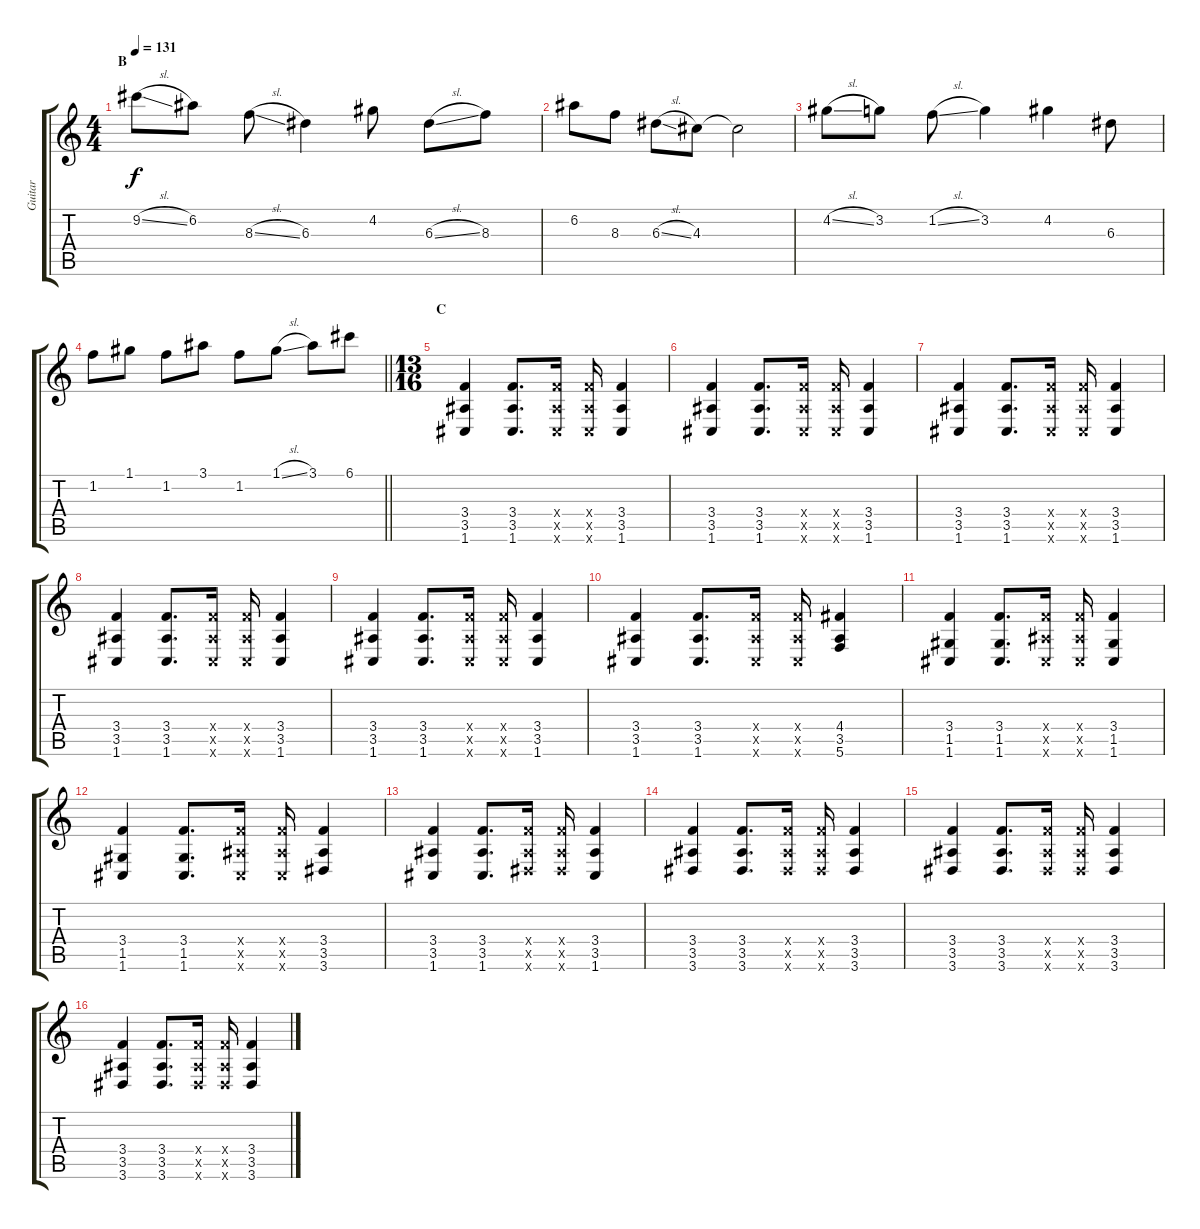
\track ("Guitar" "Guitar") {instrument distortionguitar}
\staff {score tabs}
\tuning (G4 E4 A3 D3 G2 C2) {hide}
\ts (4 4)
\section ("" "B")
\tempo 131
\clef g2
\ks c
9.2{sl}.8{dy f} 6.2.8 8.3{sl}.8 6.3.4 4.2.8 6.3{sl}.8 8.3.8 |
6.2.8 8.3.8 6.3{sl}.8 4.3.8 4.3{t}.2 |
4.2{sl}.8 3.2.8 1.2{sl}.8 3.2.4 4.2.4 6.3.8 |
\barLineRight lightlight
1.2.8 1.1.8 1.2.8 3.1.8 1.2.8 1.1{sl}.8 3.1.8 6.1.8 |
\ts (13 16)
\section ("" "C")
(3.4 3.5 1.6).4 (3.4 3.5 1.6).8{d} (3.4{x} 3.5{x} 1.6{x}).16 (3.4{x} 3.5{x} 1.6{x}).16 (3.4 3.5 1.6).4 |
(3.4 3.5 1.6).4 (3.4 3.5 1.6).8{d} (3.4{x} 3.5{x} 1.6{x}).16 (3.4{x} 3.5{x} 1.6{x}).16 (3.4 3.5 1.6).4 |
(3.4 3.5 1.6).4 (3.4 3.5 1.6).8{d} (3.4{x} 3.5{x} 1.6{x}).16 (3.4{x} 3.5{x} 1.6{x}).16 (3.4 3.5 1.6).4 |
(3.4 3.5 1.6).4 (3.4 3.5 1.6).8{d} (3.4{x} 3.5{x} 1.6{x}).16 (3.4{x} 3.5{x} 1.6{x}).16 (3.4 3.5 1.6).4 |
(3.4 3.5 1.6).4 (3.4 3.5 1.6).8{d} (3.4{x} 3.5{x} 1.6{x}).16 (3.4{x} 3.5{x} 1.6{x}).16 (3.4 3.5 1.6).4 |
(3.4 3.5 1.6).4 (3.4 3.5 1.6).8{d} (3.4{x} 3.5{x} 1.6{x}).16 (3.4{x} 3.5{x} 1.6{x}).16 (4.4 3.5 5.6).4 |
(3.4 1.5 1.6).4 (3.4 1.5 1.6).8{d} (3.4{x} 3.5{x} 1.6{x}).16 (3.4{x} 3.5{x} 1.6{x}).16 (3.4 1.5 1.6).4 |
(3.4 1.5 1.6).4 (3.4 1.5 1.6).8{d} (3.4{x} 3.5{x} 1.6{x}).16 (3.4{x} 3.5{x} 1.6{x}).16 (3.4 3.5 3.6).4 |
(3.4 3.5 1.6).4 (3.4 3.5 1.6).8{d} (3.4{x} 3.5{x} 3.6{x}).16 (3.4{x} 3.5{x} 3.6{x}).16 (3.4 3.5 1.6).4 |
(3.4 3.5 3.6).4 (3.4 3.5 3.6).8{d} (3.4{x} 3.5{x} 3.6{x}).16 (3.4{x} 3.5{x} 3.6{x}).16 (3.4 3.5 3.6).4 |
(3.4 3.5 3.6).4 (3.4 3.5 3.6).8{d} (3.4{x} 3.5{x} 3.6{x}).16 (3.4{x} 3.5{x} 3.6{x}).16 (3.4 3.5 3.6).4 |
(3.4 3.5 3.6).4 (3.4 3.5 3.6).8{d} (3.4{x} 3.5{x} 3.6{x}).16 (3.4{x} 3.5{x} 3.6{x}).16 (3.4 3.5 3.6).4
